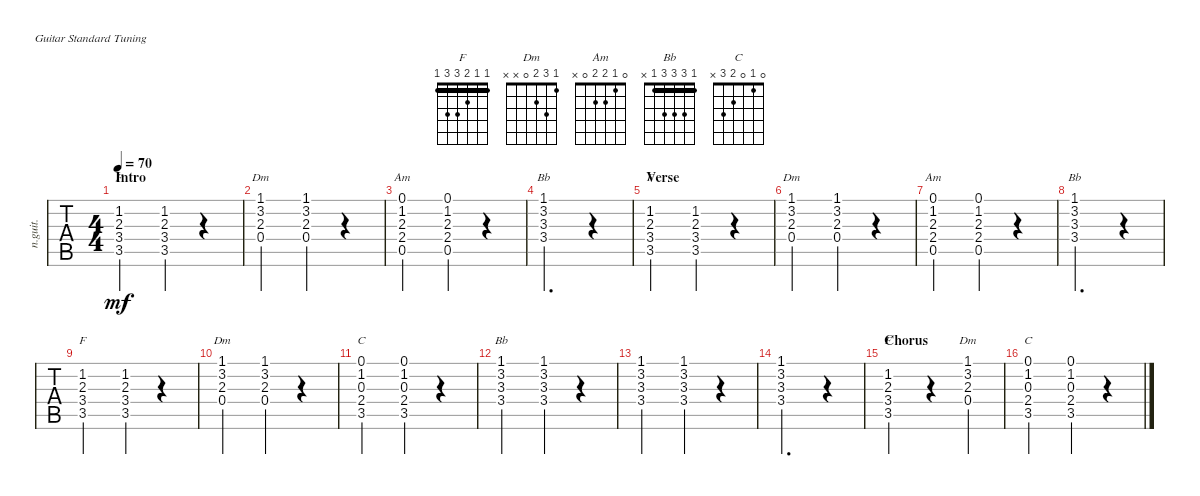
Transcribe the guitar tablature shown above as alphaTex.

\defaultSystemsLayout 4
\bracketExtendMode nobrackets
\track ("Guitar L2" "n.guit.") {instrument acousticguitarnylon}
\staff {tabs}
\tuning (E4 B3 G3 D3 A2 E2)
\chord ("F" 1 1 2 3 3 1) {barre (1 1)}
\chord ("Dm" 1 3 2 0 x x)
\chord ("Am" 0 1 2 2 0 x)
\chord ("Bb" 1 3 3 3 1 x) {barre 1}
\chord ("C" 0 1 0 2 3 x)
\ts (4 4)
\section ("" "Intro")
\tempo 70
\clef g2
\ks f
(3.5{acc forcenatural} 3.4{acc forcenatural} 2.3{acc forcenatural} 1.2{acc forcenatural}).2{ch "F" dy mf instrument acousticguitarnylon} (1.2{acc forcenatural} 2.3{acc forcenatural} 3.4{acc forcenatural} 3.5{acc forcenatural}).4 r.4 |
(0.4{acc forcenatural} 2.3{acc forcenatural} 3.2{acc forcenatural} 1.1{acc forcenatural}).2{ch "Dm"} (0.4{acc forcenatural} 2.3{acc forcenatural} 3.2{acc forcenatural} 1.1{acc forcenatural}).4 r.4 |
(0.5{acc forcenatural} 2.4{acc forcenatural} 2.3{acc forcenatural} 1.2{acc forcenatural} 0.1{acc forcenatural}).2{ch "Am"} (0.5{acc forcenatural} 2.4{acc forcenatural} 2.3{acc forcenatural} 1.2{acc forcenatural} 0.1{acc forcenatural}).4 r.4 |
(3.4{acc forcenatural} 3.3{acc b} 3.2{acc forcenatural} 1.1{acc forcenatural}).2{d ch "Bb"} r.4 |
\section ("" "Verse")
(3.5{acc forcenatural} 3.4{acc forcenatural} 2.3{acc forcenatural} 1.2{acc forcenatural}).2{ch "F"} (1.2{acc forcenatural} 2.3{acc forcenatural} 3.4{acc forcenatural} 3.5{acc forcenatural}).4 r.4 |
(0.4{acc forcenatural} 2.3{acc forcenatural} 3.2{acc forcenatural} 1.1{acc forcenatural}).2{ch "Dm"} (0.4{acc forcenatural} 2.3{acc forcenatural} 3.2{acc forcenatural} 1.1{acc forcenatural}).4 r.4 |
(0.5{acc forcenatural} 2.4{acc forcenatural} 2.3{acc forcenatural} 1.2{acc forcenatural} 0.1{acc forcenatural}).2{ch "Am"} (0.5{acc forcenatural} 2.4{acc forcenatural} 2.3{acc forcenatural} 1.2{acc forcenatural} 0.1{acc forcenatural}).4 r.4 |
(3.4{acc forcenatural} 3.3{acc b} 3.2{acc forcenatural} 1.1{acc forcenatural}).2{d ch "Bb"} r.4 |
(3.5{acc forcenatural} 3.4{acc forcenatural} 2.3{acc forcenatural} 1.2{acc forcenatural}).2{ch "F"} (1.2{acc forcenatural} 2.3{acc forcenatural} 3.4{acc forcenatural} 3.5{acc forcenatural}).4 r.4 |
(0.4{acc forcenatural} 2.3{acc forcenatural} 3.2{acc forcenatural} 1.1{acc forcenatural}).2{ch "Dm"} (0.4{acc forcenatural} 2.3{acc forcenatural} 3.2{acc forcenatural} 1.1{acc forcenatural}).4 r.4 |
(3.5{acc forcenatural} 2.4{acc forcenatural} 0.3{acc forcenatural} 1.2{acc forcenatural} 0.1{acc forcenatural}).2{ch "C"} (3.5{acc forcenatural} 2.4{acc forcenatural} 0.3{acc forcenatural} 1.2{acc forcenatural} 0.1{acc forcenatural}).4 r.4 |
(3.4{acc forcenatural} 3.3{acc b} 3.2{acc forcenatural} 1.1{acc forcenatural}).2{ch "Bb"} (3.3{acc b} 3.2{acc forcenatural} 1.1{acc forcenatural} 3.4{acc forcenatural}).4 r.4 |
(3.3{acc b} 3.2{acc forcenatural} 1.1{acc forcenatural} 3.4{acc forcenatural}).2 (3.3{acc b} 3.2{acc forcenatural} 1.1{acc forcenatural} 3.4{acc forcenatural}).4 r.4 |
(3.3{acc b} 3.2{acc forcenatural} 1.1{acc forcenatural} 3.4{acc forcenatural}).2{d} r.4 |
\section ("" "Chorus")
(3.5{acc forcenatural} 3.4{acc forcenatural} 2.3{acc forcenatural} 1.2{acc forcenatural}).2{ch "F"} r.4 (0.4{acc forcenatural} 2.3{acc forcenatural} 3.2{acc forcenatural} 1.1{acc forcenatural}).4{ch "Dm"} |
(3.5{acc forcenatural} 2.4{acc forcenatural} 0.3{acc forcenatural} 1.2{acc forcenatural} 0.1{acc forcenatural}).2{ch "C"} (3.5{acc forcenatural} 2.4{acc forcenatural} 0.3{acc forcenatural} 1.2{acc forcenatural} 0.1{acc forcenatural}).4 r.4
